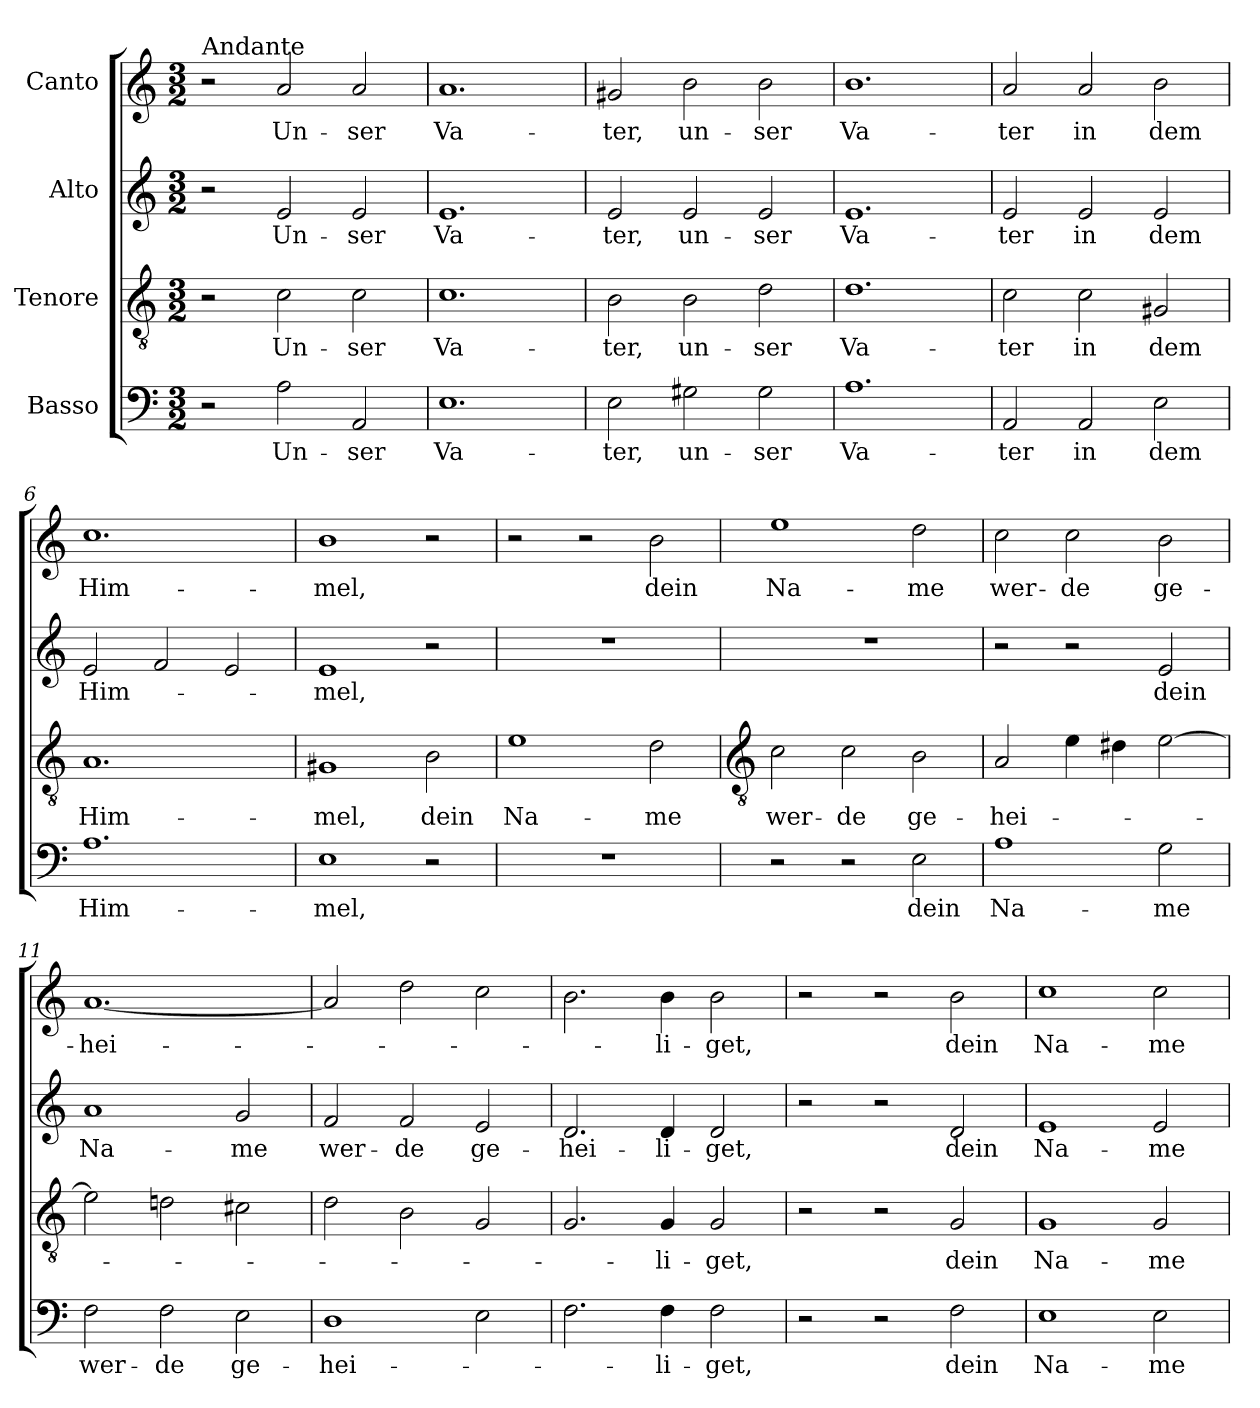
**kern	**text	**kern	**text	**kern	**text	**kern	**text
*part4	*part4	*part3	*part3	*part2	*part2	*part1	*part1
*staff4	*staff4	*staff3	*staff3	*staff2	*staff2	*staff1	*staff1
*I"Basso	*	*I"Tenore	*	*I"Alto	*	*I"Canto	*
*clefF4	*	*clefGv2	*	*clefG2	*	*clefG2	*
*k[]	*	*k[]	*	*k[]	*	*k[]	*
*C:	*	*C:	*	*C:	*	*C:	*
*M3/2	*	*M3/2	*	*M3/2	*	*M3/2	*
=1	=1	=1	=1	=1	=1	=1	=1
!	!	!	!	!	!	!LO:TX:a:t=Andante	!
2r	.	2r	.	2r	.	2r	.
!	!LO:LY:b	!	!LO:LY:b	!	!LO:LY:b	!	!LO:LY:b
2A	Un-	2c	Un-	2e	Un-	2a	Un-
!	!LO:LY:b	!	!LO:LY:b	!	!LO:LY:b	!	!LO:LY:b
2AA	-ser	2c	-ser	2e	-ser	2a	-ser
=2	=2	=2	=2	=2	=2	=2	=2
!	!LO:LY:b	!	!LO:LY:b	!	!LO:LY:b	!	!LO:LY:b
1.E	Va-	1.c	Va-	1.e	Va-	1.a	Va-
=3	=3	=3	=3	=3	=3	=3	=3
!	!LO:LY:b	!	!LO:LY:b	!	!LO:LY:b	!	!LO:LY:b
2E	-ter,	2B	-ter,	2e	-ter,	2g#X	-ter,
!	!LO:LY:b	!	!LO:LY:b	!	!LO:LY:b	!	!LO:LY:b
2G#X	un-	2B	un-	2e	un-	2b	un-
!	!LO:LY:b	!	!LO:LY:b	!	!LO:LY:b	!	!LO:LY:b
2G#	-ser	2d	-ser	2e	-ser	2b	-ser
=4	=4	=4	=4	=4	=4	=4	=4
!	!LO:LY:b	!	!LO:LY:b	!	!LO:LY:b	!	!LO:LY:b
1.A	Va-	1.d	Va-	1.e	Va-	1.b	Va-
=5	=5	=5	=5	=5	=5	=5	=5
!	!LO:LY:b	!	!LO:LY:b	!	!LO:LY:b	!	!LO:LY:b
2AA	-ter	2c	-ter	2e	-ter	2a	-ter
!	!LO:LY:b	!	!LO:LY:b	!	!LO:LY:b	!	!LO:LY:b
2AA	in	2c	in	2e	in	2a	in
!	!LO:LY:b	!	!LO:LY:b	!	!LO:LY:b	!	!LO:LY:b
2E	dem	2G#X	dem	2e	dem	2b	dem
=6	=6	=6	=6	=6	=6	=6	=6
!	!LO:LY:b	!	!LO:LY:b	!	!LO:LY:b	!	!LO:LY:b
1.A	Him-	1.A	Him-	2e	Him-	1.cc	Him-
.	.	.	.	2f	.	.	.
.	.	.	.	2e	.	.	.
=7	=7	=7	=7	=7	=7	=7	=7
!	!LO:LY:b	!	!LO:LY:b	!	!LO:LY:b	!	!LO:LY:b
1E	-mel,	1G#X	-mel,	1e	-mel,	1b	-mel,
!	!	!	!LO:LY:b	!	!	!	!
2r	.	2B	dein	2r	.	2r	.
=8	=8	=8	=8	=8	=8	=8	=8
!LO:N:vis=1	!	!	!LO:LY:b	!LO:N:vis=1	!	!	!
1.r	.	1e	Na-	1.r	.	2r	.
.	.	.	.	.	.	2r	.
!	!	!	!LO:LY:b	!	!	!	!LO:LY:b
.	.	2d	-me	.	.	2b	dein
!!LO:LB:g=z
=9	=9	=9	=9	=9	=9	=9	=9
*	*	*clefGv2	*	*	*	*	*
!	!	!	!LO:LY:b	!LO:N:vis=1	!	!	!LO:LY:b
2r	.	2c	wer-	1.r	.	1ee	Na-
!	!	!	!LO:LY:b	!	!	!	!
2r	.	2c	-de	.	.	.	.
!	!LO:LY:b	!	!LO:LY:b	!	!	!	!LO:LY:b
2E	dein	2B	ge-	.	.	2dd	-me
=10	=10	=10	=10	=10	=10	=10	=10
!	!LO:LY:b	!	!LO:LY:b	!	!	!	!LO:LY:b
1A	Na-	2A	-hei-	2r	.	2cc	wer-
!	!	!	!	!	!	!	!LO:LY:b
.	.	4e	.	2r	.	2cc	-de
.	.	4d#X	.	.	.	.	.
!	!LO:LY:b	!	!	!	!LO:LY:b	!	!LO:LY:b
2G	-me	[2e	.	2e	dein	2b	ge-
=11	=11	=11	=11	=11	=11	=11	=11
!	!LO:LY:b	!	!	!	!LO:LY:b	!	!LO:LY:b
2F	wer-	2e]	.	1a	Na-	[1.a	-hei-
!	!LO:LY:b	!	!	!	!	!	!
2F	-de	2dn	.	.	.	.	.
!	!LO:LY:b	!	!	!	!LO:LY:b	!	!
2E	ge-	2c#X	.	2g	-me	.	.
=12	=12	=12	=12	=12	=12	=12	=12
!	!LO:LY:b	!	!	!	!LO:LY:b	!	!
1D	-hei-	2d	.	2f	wer-	2a]	.
!	!	!	!	!	!LO:LY:b	!	!
.	.	2B	.	2f	-de	2dd	.
!	!	!	!	!	!LO:LY:b	!	!
2E	.	2G	.	2e	ge-	2cc	.
=13	=13	=13	=13	=13	=13	=13	=13
!	!	!	!	!	!LO:LY:b	!	!
2.F	.	2.G	.	2.d	-hei-	2.b	.
!	!LO:LY:b	!	!LO:LY:b	!	!LO:LY:b	!	!LO:LY:b
4F	-li-	4G	-li-	4d	-li-	4b	-li-
!	!LO:LY:b	!	!LO:LY:b	!	!LO:LY:b	!	!LO:LY:b
2F	-get,	2G	-get,	2d	-get,	2b	-get,
=14	=14	=14	=14	=14	=14	=14	=14
2r	.	2r	.	2r	.	2r	.
2r	.	2r	.	2r	.	2r	.
!	!LO:LY:b	!	!LO:LY:b	!	!LO:LY:b	!	!LO:LY:b
2F	dein	2G	dein	2d	dein	2b	dein
=15	=15	=15	=15	=15	=15	=15	=15
!	!LO:LY:b	!	!LO:LY:b	!	!LO:LY:b	!	!LO:LY:b
1E	Na-	1G	Na-	1e	Na-	1cc	Na-
!	!LO:LY:b	!	!LO:LY:b	!	!LO:LY:b	!	!LO:LY:b
2E	-me	2G	-me	2e	-me	2cc	-me
=	=	=	=	=	=	=	=
*-	*-	*-	*-	*-	*-	*-	*-
